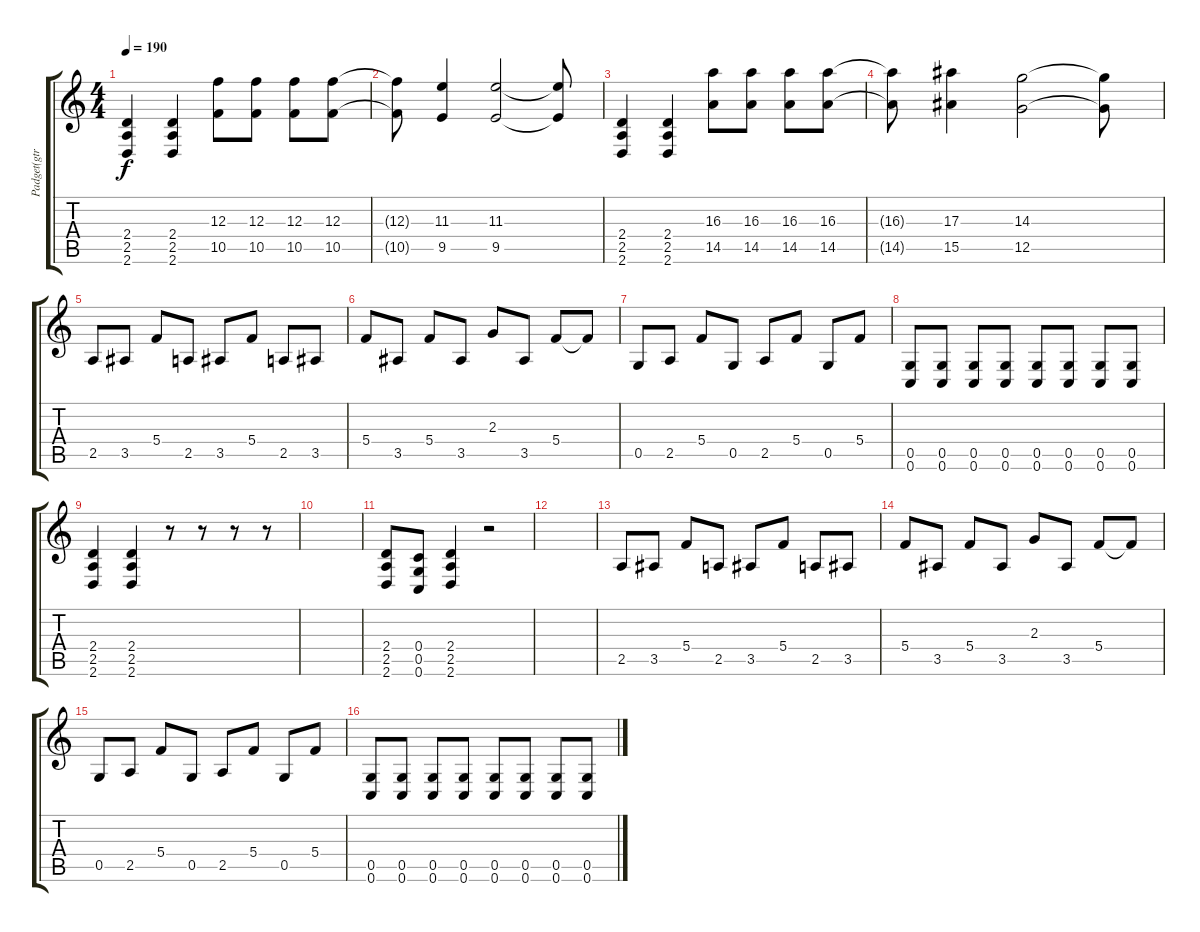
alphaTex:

\track ("Padget(gtr.1)" "Padget(gtr") {instrument distortionguitar}
\staff {score tabs}
\tuning (D4 A3 F3 C3 G2 C2) {hide}
\ts (4 4)
\tempo 190
\clef g2
\ks c
(2.4 2.5 2.6).4{dy f volume 13} (2.4 2.5 2.6).4 (12.3 10.5).8 (12.3 10.5).8 (12.3 10.5).8 (12.3 10.5).8 |
(12.3{t} 10.5{t}).8 (11.3 9.5).4 (11.3 9.5).2 (11.3{t} 9.5{t}).8 |
(2.4 2.5 2.6).4 (2.4 2.5 2.6).4 (16.3 14.5).8 (16.3 14.5).8 (16.3 14.5).8 (16.3 14.5).8 |
(16.3{t} 14.5{t}).8 (17.3 15.5).4 (14.3 12.5).2 (14.3{t} 12.5{t}).8 |
2.5.8 3.5.8 5.4.8 2.5.8 3.5.8 5.4.8 2.5.8 3.5.8 |
5.4.8 3.5.8 5.4.8 3.5.8 2.3.8 3.5.8 5.4.8 5.4{t}.8 |
0.5.8 2.5.8 5.4.8 0.5.8 2.5.8 5.4.8 0.5.8 5.4.8 |
(0.5 0.6).8 (0.5 0.6).8 (0.5 0.6).8 (0.5 0.6).8 (0.5 0.6).8 (0.5 0.6).8 (0.5 0.6).8 (0.5 0.6).8 |
(2.4 2.5 2.6).4 (2.4 2.5 2.6).4 r.8 r.8 r.8 r.8 |
|
(2.4 2.5 2.6).8 (0.4 0.5 0.6).8 (2.4 2.5 2.6).4 r.2 |
|
2.5.8 3.5.8 5.4.8 2.5.8 3.5.8 5.4.8 2.5.8 3.5.8 |
5.4.8 3.5.8 5.4.8 3.5.8 2.3.8 3.5.8 5.4.8 5.4{t}.8 |
0.5.8 2.5.8 5.4.8 0.5.8 2.5.8 5.4.8 0.5.8 5.4.8 |
(0.5 0.6).8 (0.5 0.6).8 (0.5 0.6).8 (0.5 0.6).8 (0.5 0.6).8 (0.5 0.6).8 (0.5 0.6).8 (0.5 0.6).8
